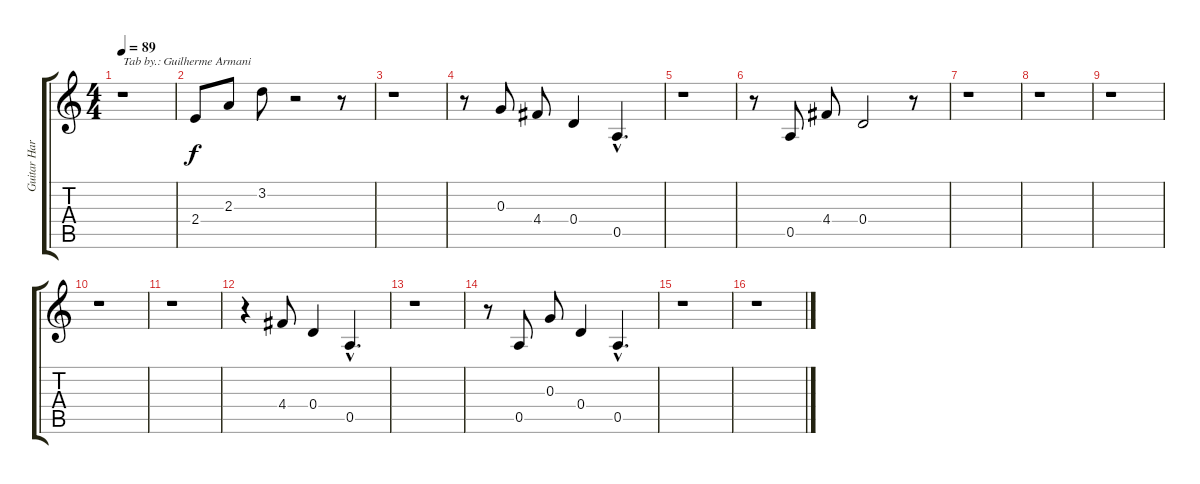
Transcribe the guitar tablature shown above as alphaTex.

\track ("Guitar Harmonics" "Guitar Har") {instrument guitarharmonics}
\staff {score tabs}
\tuning (E4 B3 G3 D3 A2 E2) {hide}
\ts (4 4)
\tempo 89
\clef g2
\ks c
r.1{txt "Tab by.: Guilherme Armani" dy f instrument guitarharmonics} |
2.4.8 2.3.8 3.2.8 r.2 r.8 |
r.1 |
r.8 0.3.8 4.4.8 0.4.4 0.5{hac}.4{d} |
r.1 |
r.8 0.5.8 4.4.8 0.4.2 r.8 |
r.1 |
r.1 |
r.1 |
r.1 |
r.1 |
r.4 4.4.8 0.4.4 0.5{hac}.4{d} |
r.1 |
r.8 0.5.8 0.3.8 0.4.4 0.5{hac}.4{d} |
r.1 |
r.1
